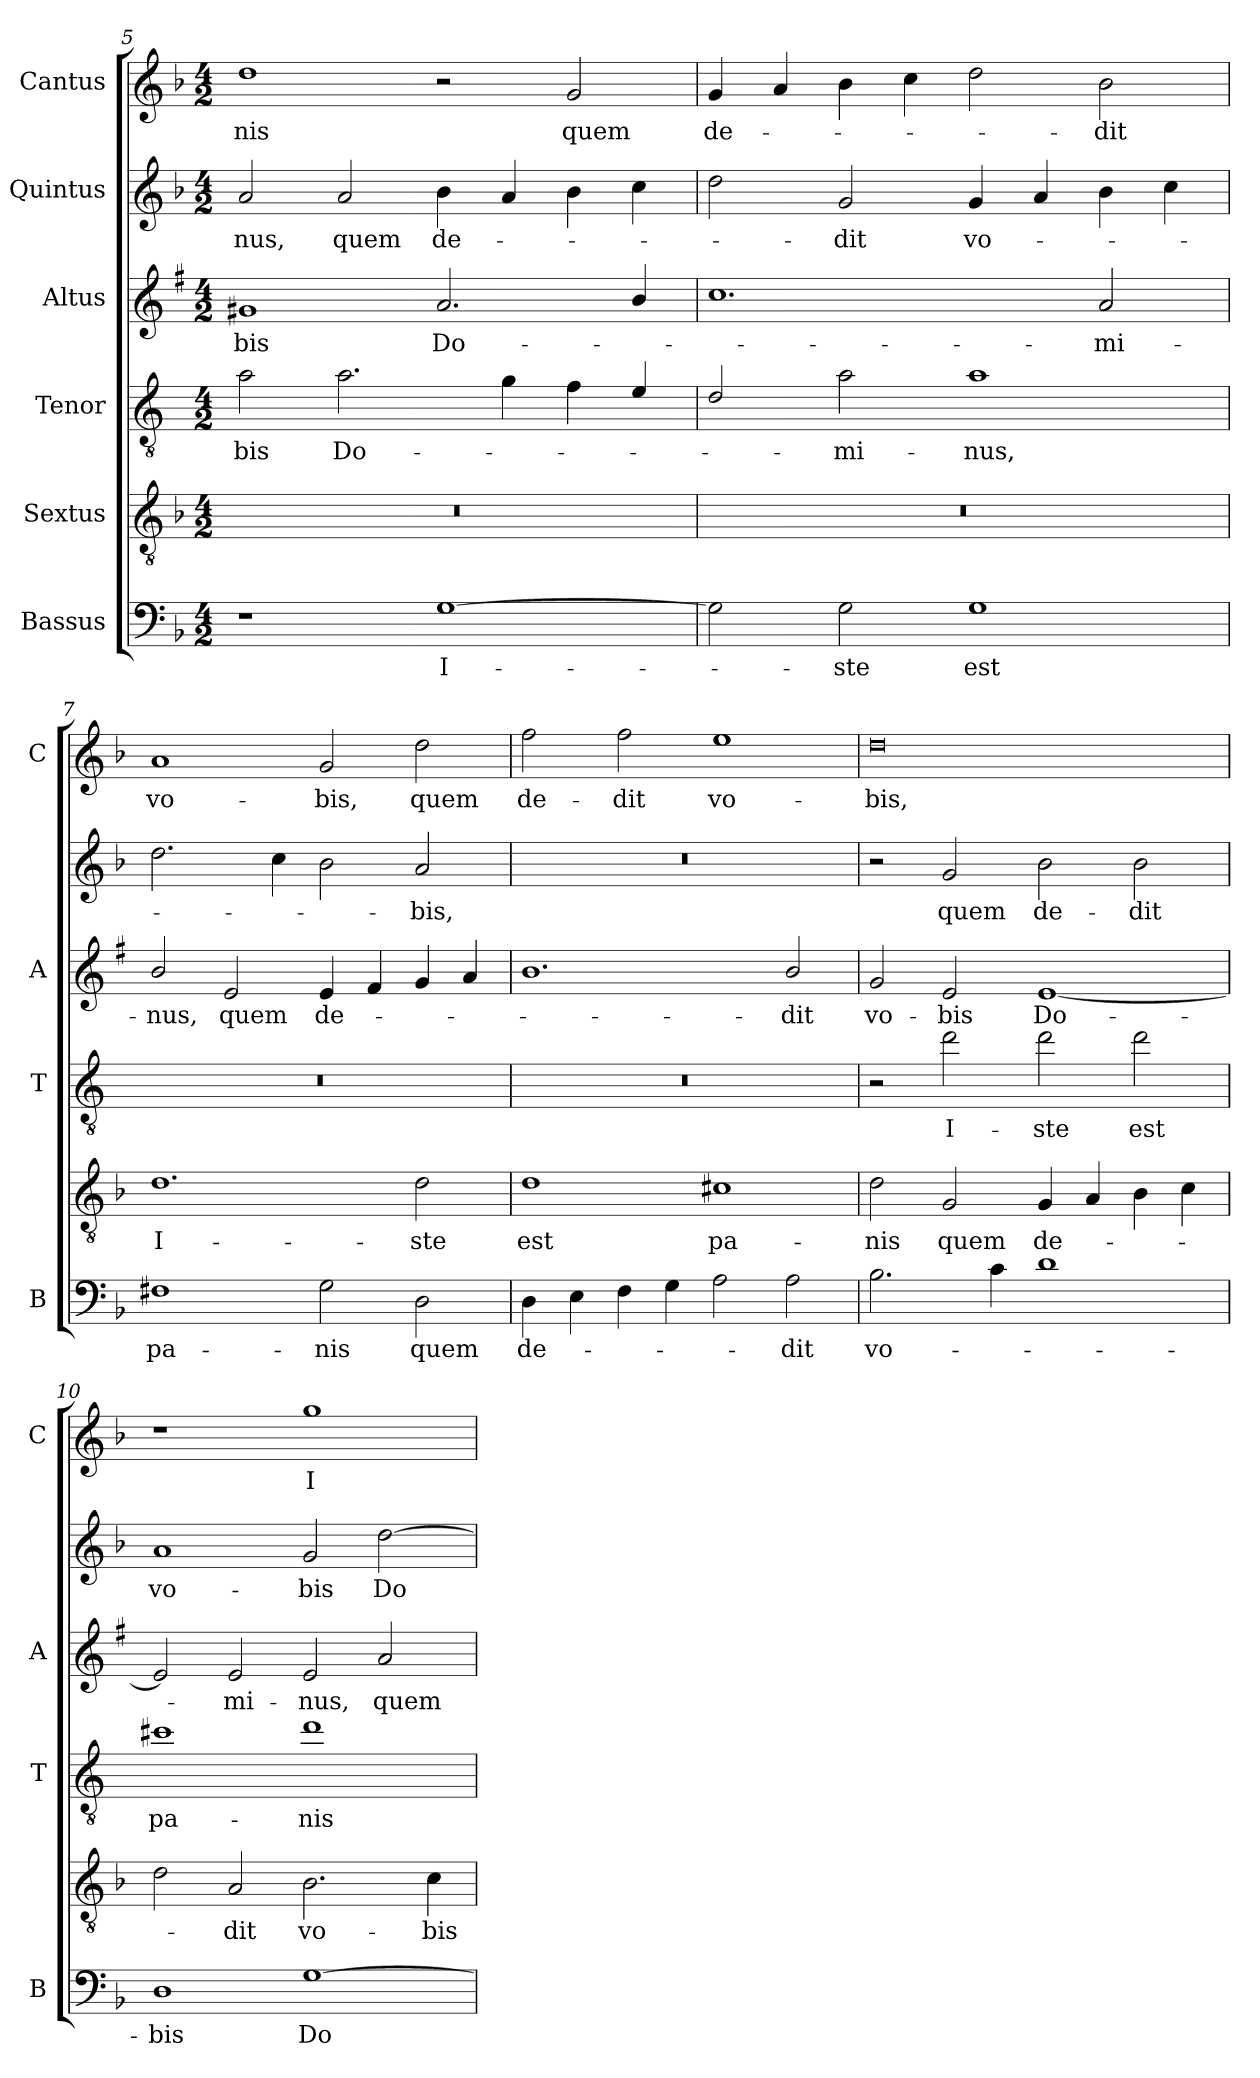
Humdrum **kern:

**kern	**text	**kern	**text	**kern	**text	**kern	**text	**kern	**text	**kern	**text
*part6	*part6	*part5	*part5	*part4	*part4	*part3	*part3	*part2	*part2	*part1	*part1
*staff6	*staff6	*staff5	*staff5	*staff4	*staff4	*staff3	*staff3	*staff2	*staff2	*staff1	*staff1
*I"Bassus	*	*I"Sextus	*	*I"Tenor	*	*I"Altus	*	*I"Quintus	*	*I"Cantus	*
*I'B	*	*	*	*I'T	*	*I'A	*	*	*	*I'C	*
*clefF4	*	*clefGv2	*	*clefGv2	*	*clefG2	*	*clefG2	*	*clefG2	*
*	*	*	*	*ITrd4c7	*	*ITrd1c2	*	*	*	*	*
*k[b-]	*	*k[b-]	*	*k[b-]	*	*k[b-]	*	*k[b-]	*	*k[b-]	*
*F:	*	*F:	*	*F:	*	*F:	*	*F:	*	*F:	*
*M4/2	*	*M4/2	*	*M4/2	*	*M4/2	*	*M4/2	*	*M4/2	*
=5	=5	=5	=5	=5	=5	=5	=5	=5	=5	=5	=5
!	!	!	!	!	!LO:LY:b	!	!LO:LY:b	!	!LO:LY:b	!	!LO:LY:b
1r	.	0r	.	2d\	-bis	1f#X	-bis	2a/	-nus,	1dd	-nis
!	!	!	!	!	!LO:LY:b	!	!	!	!LO:LY:b	!	!
.	.	.	.	2.d\	Do-	.	.	2a/	quem	.	.
!	!LO:LY:b	!	!	!	!	!	!LO:LY:b	!	!LO:LY:b	!	!
[1G	I-	.	.	.	.	2.g/	Do-	4b-\	de-	2r	.
.	.	.	.	4c\	.	.	.	4a/	.	.	.
!	!	!	!	!	!	!	!	!	!	!	!LO:LY:b
.	.	.	.	4B-\	.	.	.	4b-\	.	2g/	quem
.	.	.	.	4A/	.	4a/	.	4cc\	.	.	.
!!LO:LB:g=z
=6	=6	=6	=6	=6	=6	=6	=6	=6	=6	=6	=6
!	!	!	!	!	!	!	!	!	!	!	!LO:LY:b
2G\]	.	0r	.	2G/	.	1.b-	.	2dd\	.	4g/	de-
.	.	.	.	.	.	.	.	.	.	4a/	.
!	!LO:LY:b	!	!	!	!LO:LY:b	!	!	!	!LO:LY:b	!	!
2G\	-ste	.	.	2d\	-mi-	.	.	2g/	-dit	4b-\	.
.	.	.	.	.	.	.	.	.	.	4cc\	.
!	!LO:LY:b	!	!	!	!LO:LY:b	!	!	!	!LO:LY:b	!	!
1G	est	.	.	1d	-nus,	.	.	4g/	vo-	2dd\	.
.	.	.	.	.	.	.	.	4a/	.	.	.
!	!	!	!	!	!	!	!LO:LY:b	!	!	!	!LO:LY:b
.	.	.	.	.	.	2g/	-mi-	4b-\	.	2b-\	-dit
.	.	.	.	.	.	.	.	4cc\	.	.	.
=7	=7	=7	=7	=7	=7	=7	=7	=7	=7	=7	=7
!	!LO:LY:b	!	!LO:LY:b	!	!	!	!LO:LY:b	!	!	!	!LO:LY:b
1F#X	pa-	1.d	I-	0r	.	2a/	-nus,	2.dd\	.	1a	vo-
!	!	!	!	!	!	!	!LO:LY:b	!	!	!	!
.	.	.	.	.	.	2d/	quem	.	.	.	.
.	.	.	.	.	.	.	.	4cc\	.	.	.
!	!LO:LY:b	!	!	!	!	!	!LO:LY:b	!	!	!	!LO:LY:b
2G\	-nis	.	.	.	.	4d/	de-	2b-\	.	2g/	-bis,
.	.	.	.	.	.	4e/	.	.	.	.	.
!	!LO:LY:b	!	!LO:LY:b	!	!	!	!	!	!LO:LY:b	!	!LO:LY:b
2D\	quem	2d\	-ste	.	.	4f/	.	2a/	-bis,	2dd\	quem
.	.	.	.	.	.	4g/	.	.	.	.	.
=8	=8	=8	=8	=8	=8	=8	=8	=8	=8	=8	=8
!	!LO:LY:b	!	!LO:LY:b	!	!	!	!	!	!	!	!LO:LY:b
4D\	de-	1d	est	0r	.	1.a	.	0r	.	2ff\	de-
4E\	.	.	.	.	.	.	.	.	.	.	.
!	!	!	!	!	!	!	!	!	!	!	!LO:LY:b
4F\	.	.	.	.	.	.	.	.	.	2ff\	-dit
4G\	.	.	.	.	.	.	.	.	.	.	.
!	!	!	!LO:LY:b	!	!	!	!	!	!	!	!LO:LY:b
2A\	.	1c#X	pa-	.	.	.	.	.	.	1ee	vo-
!	!LO:LY:b	!	!	!	!	!	!LO:LY:b	!	!	!	!
2A\	-dit	.	.	.	.	2a/	-dit	.	.	.	.
=9	=9	=9	=9	=9	=9	=9	=9	=9	=9	=9	=9
!	!LO:LY:b	!	!LO:LY:b	!	!	!	!LO:LY:b	!	!	!	!LO:LY:b
2.B-\	vo-	2d\	-nis	2r	.	2f/	vo-	2r	.	0dd	-bis,
!	!	!	!LO:LY:b	!	!LO:LY:b	!	!LO:LY:b	!	!LO:LY:b	!	!
.	.	2G/	quem	2g\	I-	2d/	-bis	2g/	quem	.	.
4c\	.	.	.	.	.	.	.	.	.	.	.
!	!	!	!LO:LY:b	!	!LO:LY:b	!	!LO:LY:b	!	!LO:LY:b	!	!
1d	.	4G/	de-	2g\	-ste	[1d	Do-	2b-\	de-	.	.
.	.	4A/	.	.	.	.	.	.	.	.	.
!	!	!	!	!	!LO:LY:b	!	!	!	!LO:LY:b	!	!
.	.	4B-\	.	2g\	est	.	.	2b-\	-dit	.	.
.	.	4c\	.	.	.	.	.	.	.	.	.
=10	=10	=10	=10	=10	=10	=10	=10	=10	=10	=10	=10
!	!LO:LY:b	!	!	!	!LO:LY:b	!	!	!	!LO:LY:b	!	!
1D	-bis	2d\	.	1f#X	pa-	2d/]	.	1a	vo-	1r	.
!	!	!	!LO:LY:b	!	!	!	!LO:LY:b	!	!	!	!
.	.	2A/	-dit	.	.	2d/	-mi-	.	.	.	.
!	!LO:LY:b	!	!LO:LY:b	!	!LO:LY:b	!	!LO:LY:b	!	!LO:LY:b	!	!LO:LY:b
[1G	Do-	2.B-\	vo-	1g	-nis	2d/	-nus,	2g/	-bis	1gg	I-
!	!	!	!	!	!	!	!LO:LY:b	!	!LO:LY:b	!	!
.	.	.	.	.	.	2g/	quem	[2dd\	Do-	.	.
!	!	!	!LO:LY:b	!	!	!	!	!	!	!	!
.	.	4c\	-bis	.	.	.	.	.	.	.	.
=	=	=	=	=	=	=	=	=	=	=	=
*-	*-	*-	*-	*-	*-	*-	*-	*-	*-	*-	*-
